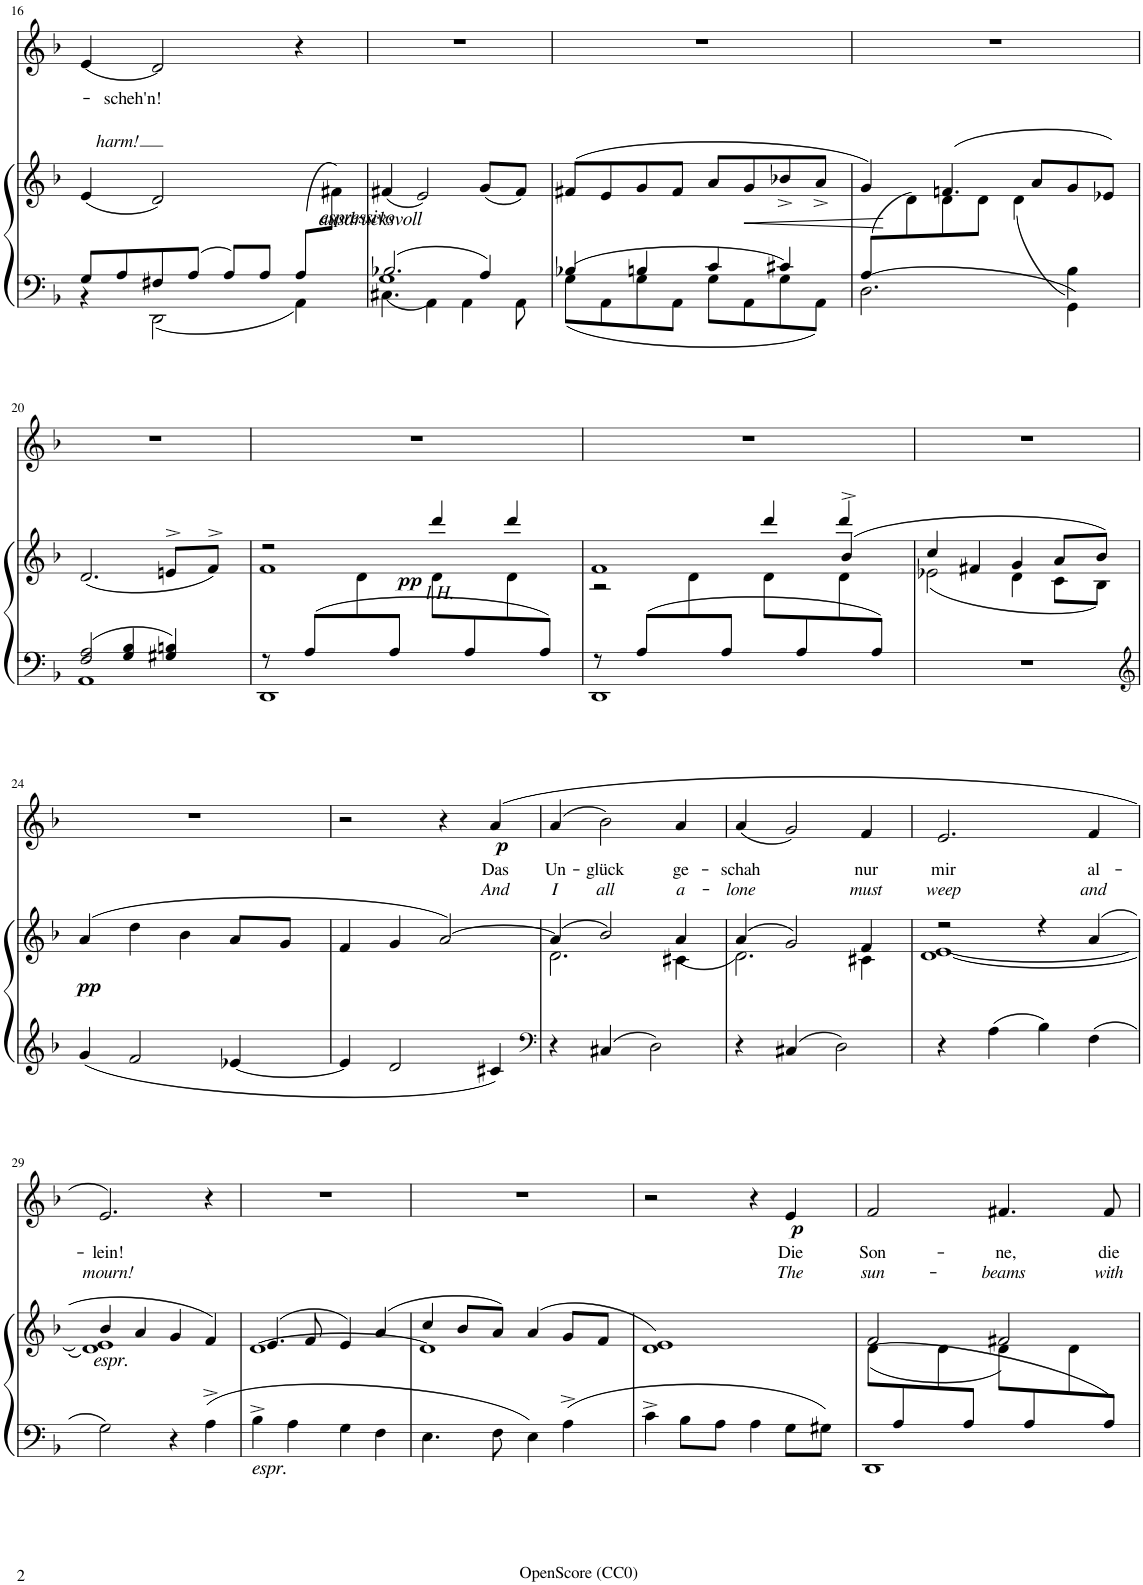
**kern	**kern	**dynam	**kern	**text	**text	**dynam
*part2	*part2	*part2	*part1	*part1	*part1	*part1
*staff3	*staff2	*staff2/3	*staff1	*staff1	*staff1	*staff1
*I"Piano	*	*	*I"Gesang Voice	*	*	*
*I'Pno	*	*	*	*	*	*
!!LO:PB:g=z
*clefF4	*clefG2	*	*clefG2	*	*	*
*k[b-]	*k[b-]	*	*k[b-]	*	*	*
*M4/4	*M4/4	*	*M4/4	*	*	*
=16	=16	=16	=16	=16	=16	=16
*^	*	*	*	*	*	*
*	*^	*	*	*	*	*	*
!	!	!	!	!	!	!LO:LY:b	!LO:LY:b	!
2.ryy	8G/L	4r	(4e/	.	(4e/	-scheh'n!	harm!	.
.	8A/	.	.	.	.	.	.	.
.	8F#X/	2DD\	2d/)	.	2d/)	.	.	.
.	8A/J	.	.	.	.	.	.	.
.	8A/L	.	.	.	.	.	.	.
.	8A/J	.	.	.	.	.	.	.
(8A/L	4ryy	4AA\	8ryy	.	4r	.	.	.
!	!	!	!LO:TX:b:i:t=ausdrucksvoll	!	!	!	!	!
!	!	!	!LO:TX:b:i:t=espressivo	!	!	!	!	!
8ryy	.	.	8f#X\J)	.	.	.	.	.
=17	=17	=17	=17	=17	=17	=17	=17	=17
2.B-X/	1G	4.C#X\	(4f#X/	.	1r	.	.	.
.	.	.	2e/)	.	.	.	.	.
.	.	4AA\	.	.	.	.	.	.
.	.	4AA\	.	.	.	.	.	.
4A/	.	.	(8g/L	.	.	.	.	.
.	.	8AA\	8f#/J)	.	.	.	.	.
*	*v	*v	*	*	*	*	*	*
=18	=18	=18	=18	=18	=18	=18	=18
4B-X/	8G\L	(8f#X/L	.	1r	.	.	.
.	8AA\	8e/	.	.	.	.	.
4Bn/	8G\	8g/	.	.	.	.	.
.	8AA\J	8f#/J	.	.	.	.	.
4c/	8G\L	8a/L	.	.	.	.	.
!	!	!	!LO:HP:b	!	!	!	!
.	8AA\	8g/	<	.	.	.	.
4c#X/	8G\	8b-X^/	[	.	.	.	.
.	8AA\J	8a^/J	.	.	.	.	.
=19	=19	=19	=19	=19	=19	=19	=19
*	*	*^	*	*	*	*	*
(8A/L	2.D\	4g/)	8ryy	.	1r	.	.	.
8ryy	.	.	8d\)	.	.	.	.	.
.	.	(4.fn/	8d\	.	.	.	.	.
.	.	.	8d\J	.	.	.	.	.
.	.	.	(4d\	.	.	.	.	.
.	.	8a/L	.	.	.	.	.	.
4B-\)	4GG\	8g/	4ryy	.	.	.	.	.
.	.	8e-X/J)	.	.	.	.	.	.
*	*	*v	*v	*	*	*	*	*
!!LO:LB:g=z
=20	=20	=20	=20	=20	=20	=20	=20
2F/ 2A/	1AA	(2.d/	.	1r	.	.	.
4G/ 4B-/	.	.	.	.	.	.	.
4G#X/ 4Bn/	.	8en^>/L	.	.	.	.	.
.	.	8f^>/J)	.	.	.	.	.
=21	=21	=21	=21	=21	=21	=21	=21
*	*	*^	*	*	*	*	*
*	*	*	*^	*	*	*	*	*
8r	1DD	2r	1f	4ryy	.	1r	.	.	.
8A/L	.	.	.	.	.	.	.	.	.
8ryy	.	.	.	8d\	.	.	.	.	.
!	!	!	!	!	!LO:DY:b	!	!	!	!
8A/J	.	.	.	8ryy	pp	.	.	.	.
!	!	!LO:TX:b:i:t=l.H.	!	!	!	!	!	!	!
8ryy	.	4ddd/	.	8d\L	.	.	.	.	.
8A/	.	.	.	8ryy	.	.	.	.	.
8ryy	.	4ddd/	.	8d\	.	.	.	.	.
8A/J	.	.	.	8ryy	.	.	.	.	.
=22	=22	=22	=22	=22	=22	=22	=22	=22	=22
*	*	*	*	*^	*	*	*	*	*
8r	1DD	2ryy	1f	2r	4ryy	.	1r	.	.	.
8A/L	.	.	.	.	.	.	.	.	.	.
8ryy	.	.	.	.	8d\	.	.	.	.	.
8A/J	.	.	.	.	8ryy	.	.	.	.	.
8ryy	.	4ryy	.	4ddd/	8d\L	.	.	.	.	.
8A/	.	.	.	.	8ryy	.	.	.	.	.
8ryy	.	(4b-^>/	.	4ddd/	8d\	.	.	.	.	.
8A/J	.	.	.	.	8ryy	.	.	.	.	.
*v	*v	*	*	*	*	*	*	*	*	*
*	*	*v	*v	*v	*	*	*	*	*
=23	=23	=23	=23	=23	=23	=23	=23
1r	4cc/	(2e-X\	.	1r	.	.	.
.	4f#X/	.	.	.	.	.	.
.	4g/	4d\	.	.	.	.	.
.	8a/L	8c\L	.	.	.	.	.
.	8b-/J)	8B-\J)	.	.	.	.	.
*	*v	*v	*	*	*	*	*
!!LO:LB:g=z
=24	=24	=24	=24	=24	=24	=24
*clefG2	*	*	*	*	*	*
*	*^	*	*	*	*	*
!	!	!	!LO:DY:b	!	!	!	!
*	*v	*v	*	*	*	*	*
4g/	(4a/	pp	1r	.	.	.
2f/	4dd\	.	.	.	.	.
.	4b-\	.	.	.	.	.
[4e-X/	8a/L	.	.	.	.	.
.	8g/J	.	.	.	.	.
=25	=25	=25	=25	=25	=25	=25
4e-/]	4f/	.	2r	.	.	.
2d/	4g/	.	.	.	.	.
.	[2a/)	.	4r	.	.	.
!	!	!	!	!LO:LY:b	!LO:LY:b	!LO:DY:b
4c#X/	.	.	(4a/	Das	And	p
=26	=26	=26	=26	=26	=26	=26
*clefF4	*	*	*	*	*	*
*	*^	*	*	*	*	*
!	!	!	!	!	!LO:LY:b	!LO:LY:b	!
4r	(4a/]	2.d\	.	(4a/	Un-	I	.
!	!	!	!	!	!LO:LY:b	!LO:LY:b	!
4C#X/	2b-/)	.	.	2b-\)	-glück	all	.
2D\	.	.	.	.	.	.	.
!	!	!	!	!	!LO:LY:b	!LO:LY:b	!
.	4a/	(4c#X\	.	4a/	ge-	a-	.
=27	=27	=27	=27	=27	=27	=27	=27
!	!	!	!	!	!LO:LY:b	!LO:LY:b	!
4r	(4a/	2.d\)	.	(4a/	-schah	-lone	.
4C#X/	2g/)	.	.	2g/)	.	.	.
2D\	.	.	.	.	.	.	.
!	!	!	!	!	!LO:LY:b	!LO:LY:b	!
.	4f/	4c#X\	.	4f/	nur	must	.
=28	=28	=28	=28	=28	=28	=28	=28
!	!	!	!	!	!LO:LY:b	!LO:LY:b	!
4r	2r	[1d [1e	.	2.e/	mir	weep	.
4A\	.	.	.	.	.	.	.
4B-\	4r	.	.	.	.	.	.
!	!	!	!	!	!LO:LY:b	!LO:LY:b	!
4F\	(4a/	.	.	4f/	al-	and	.
!!LO:LB:g=z
=29	=29	=29	=29	=29	=29	=29	=29
!	!LO:TX:b:i:t=espr.	!	!	!	!	!	!
!	!	!	!	!	!LO:LY:b	!LO:LY:b	!
2G\	4b-/	1d] 1e]	.	2.e/)	-lein!	mourn!	.
.	4a/	.	.	.	.	.	.
4r	4g/	.	.	.	.	.	.
4A^\	4f/)	.	.	4r	.	.	.
=30	=30	=30	=30	=30	=30	=30	=30
!LO:TX:b:i:t=espr.	!	!	!	!	!	!	!
4B-^\	(4.e/	[1d	.	1r	.	.	.
4A\	.	.	.	.	.	.	.
.	8f/	.	.	.	.	.	.
4G\	4e/)	.	.	.	.	.	.
4F\	(4a/	.	.	.	.	.	.
=31	=31	=31	=31	=31	=31	=31	=31
4.E\	4cc/	1d]	.	1r	.	.	.
.	8b-/L	.	.	.	.	.	.
8F\	8a/J)	.	.	.	.	.	.
4E\	(4a/	.	.	.	.	.	.
4A^\	8g/L	.	.	.	.	.	.
.	8f/J	.	.	.	.	.	.
*	*v	*v	*	*	*	*	*
=32	=32	=32	=32	=32	=32	=32
4c^\	1d 1e)	.	2r	.	.	.
8B-\L	.	.	.	.	.	.
8A\J	.	.	.	.	.	.
4A\	.	.	4r	.	.	.
!	!	!	!	!LO:LY:b	!LO:LY:b	!LO:DY:b
8G\L	.	.	4e/	Die	The	p
8G#X\J	.	.	.	.	.	.
=33	=33	=33	=33	=33	=33	=33
*^	*^	*	*	*	*	*
!	!	!	!	!	!	!LO:LY:b	!LO:LY:b	!
8ryy	1DD	(2f/	(8d\L	.	2f/	Son-	sun-	.
8A/	.	.	8ryy	.	.	.	.	.
8ryy	.	.	8d\	.	.	.	.	.
8A/J	.	.	8ryy	.	.	.	.	.
!	!	!	!	!	!	!LO:LY:b	!LO:LY:b	!
8ryy	.	2f#X/)	8d\L	.	4.f#X/	-ne,	-beams	.
8A/	.	.	8ryy	.	.	.	.	.
8ryy	.	.	8d\	.	.	.	.	.
!	!	!	!	!	!	!LO:LY:b	!LO:LY:b	!
8A/J)	.	.	8ryy	.	8f#/	die	with	.
*v	*v	*	*	*	*	*	*	*
*	*v	*v	*	*	*	*	*
=	=	=	=	=	=	=
*-	*-	*-	*-	*-	*-	*-
